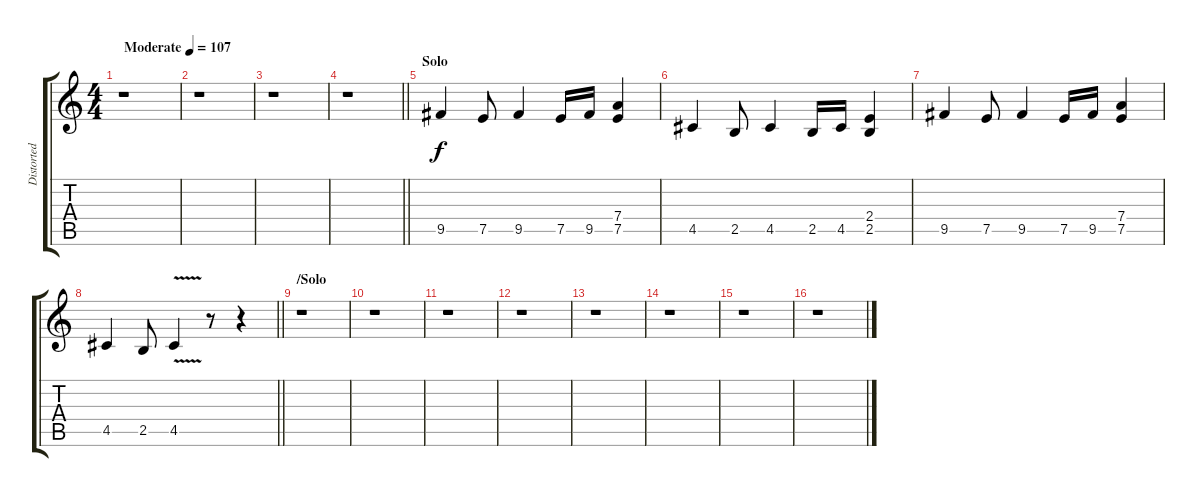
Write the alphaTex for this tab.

\track ("Distorted Guitar" "Distorted ") {instrument distortionguitar}
\staff {score tabs}
\tuning (E4 B3 G3 D3 A2 E2) {hide}
\ts (4 4)
\tempo (107 "Moderate")
\clef g2
\ks c
r.1{dy f instrument distortionguitar} |
r.1 |
r.1 |
\barLineRight lightlight
r.1 |
\section ("" "Solo")
9.5.4 7.5.8 9.5.4 7.5.16 9.5.16 (7.4 7.5).4 |
4.5.4 2.5.8 4.5.4 2.5.16 4.5.16 (2.4 2.5).4 |
9.5.4 7.5.8 9.5.4 7.5.16 9.5.16 (7.4 7.5).4 |
\barLineRight lightlight
4.5.4 2.5.8 4.5{v}.4 r.8 r.4 |
\section ("" "/Solo")
r.1 |
r.1 |
r.1 |
r.1 |
r.1 |
r.1 |
r.1 |
r.1
